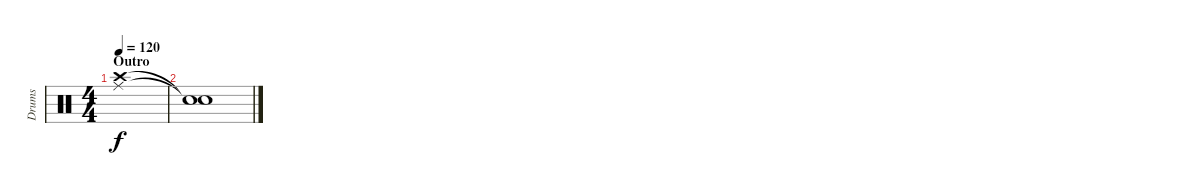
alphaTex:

\track ("Drums" "Drums") {instrument percussion}
\staff {score}
\articulation defaults
\ts (4 4)
\section ("" "Outro")
\tempo 120
\clef neutral
\ks c
("Ride (middle)" "Crash high (hit)").1{dy f} |
("Snare (hit)"{t} "Snare (hit)"{t}).1
